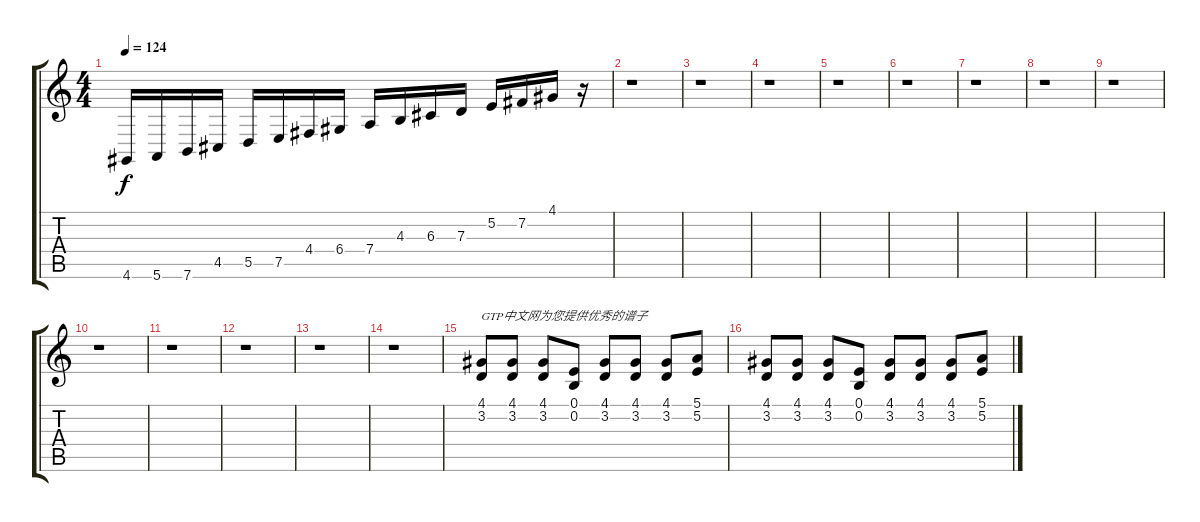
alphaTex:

\track "" {instrument shamisen}
\staff {score tabs}
\tuning (E4 B3 G3 D3 A2 E2) {hide}
\ts (4 4)
\tempo 124
\clef g2
\ks c
4.6.16{dy f instrument shamisen} 5.6.16 7.6.16 4.5.16 5.5.16 7.5.16 4.4.16 6.4.16 7.4.16 4.3.16 6.3.16 7.3.16 5.2.16 7.2.16 4.1.16 r.16 |
r.1 |
r.1 |
r.1 |
r.1 |
r.1 |
r.1 |
r.1 |
r.1 |
r.1 |
r.1 |
r.1 |
r.1 |
r.1 |
(4.1 3.2).8{txt "GTP中文网为您提供优秀的谱子"} (4.1 3.2).8 (4.1 3.2).8 (0.1 0.2).8 (4.1 3.2).8 (4.1 3.2).8 (4.1 3.2).8 (5.1 5.2).8 |
(4.1 3.2).8 (4.1 3.2).8 (4.1 3.2).8 (0.1 0.2).8 (4.1 3.2).8 (4.1 3.2).8 (4.1 3.2).8 (5.1 5.2).8
